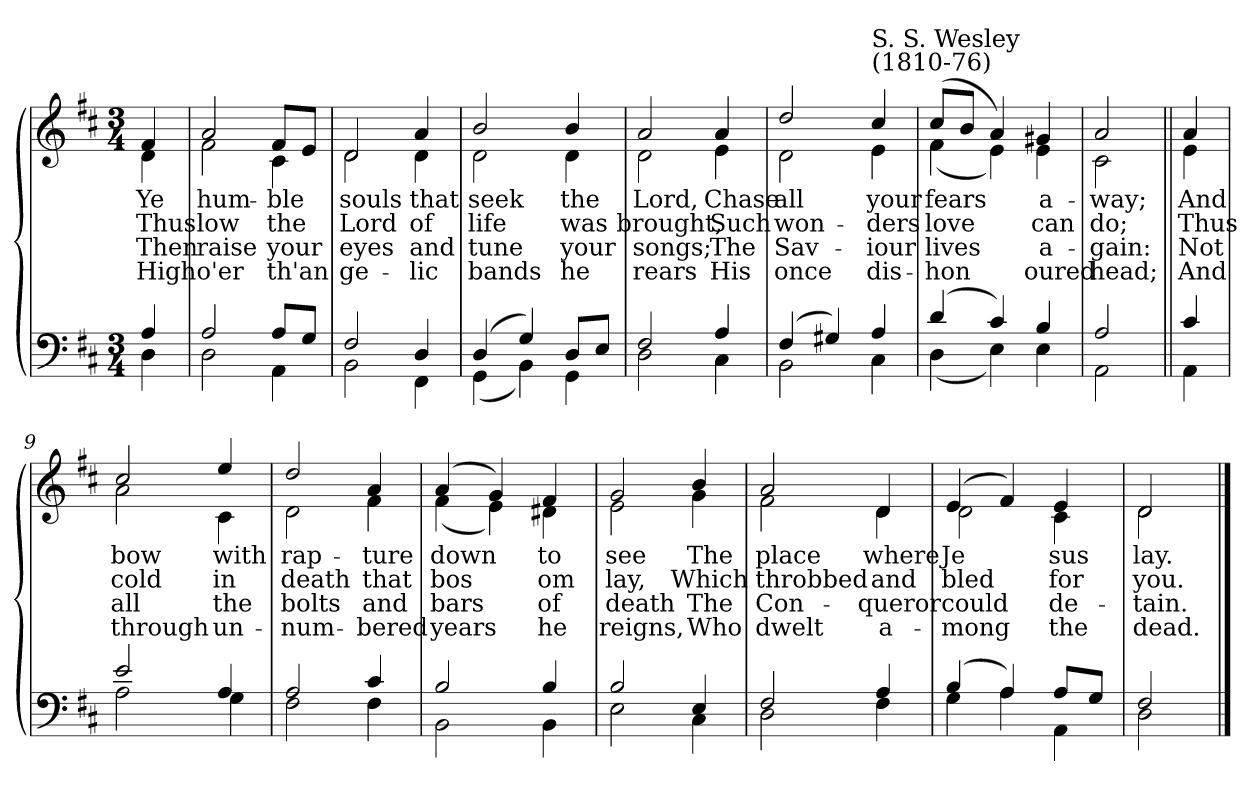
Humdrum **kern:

**kern	**kern	**text	**text	**text	**text
*part2	*part1	*part1	*part1	*part1	*part1
*staff2	*staff1	*staff1	*staff1	*staff1	*staff1
*clefF4	*clefG2	*	*	*	*
*k[f#c#]	*k[f#c#]	*	*	*	*
*D:	*D:	*	*	*	*
*M3/4	*M3/4	*	*	*	*
=	=	=	=	=	=
*^	*	*	*	*	*
!	!	!LO:TX:a:t=Wetherby (86. 86 (C.M.))	!	!	!	!
!	!	!LO:TX:a:t=Ye humble souls that fear the Lord	!	!	!	!
!	!	!LO:TX:a:t=Philip Doddridge\n(1702-51)	!	!	!	!
!	!	!	!LO:LY:b	!LO:LY:b	!LO:LY:b	!LO:LY:b
*	*	*^	*	*	*	*
4A/	4D\	4f#/	4d\	Ye	Thus	Then	High
=1	=1	=1	=1	=1	=1	=1	=1
!	!	!	!	!LO:LY:b	!LO:LY:b	!LO:LY:b	!LO:LY:b
2A/	2D\	2a/	2f#\	hum-	low	raise	o'er
!	!	!	!	!LO:LY:b	!LO:LY:b	!LO:LY:b	!LO:LY:b
8A/L	4AA\	8f#/L	4c#\	-ble	the	your	th'an­
8G/J	.	8e/J	.	.	.	.	.
=2	=2	=2	=2	=2	=2	=2	=2
!	!	!	!	!LO:LY:b	!LO:LY:b	!LO:LY:b	!LO:LY:b
2F#/	2BB\	2d/	2d\	souls	Lord	eyes	ge-
!	!	!	!	!LO:LY:b	!LO:LY:b	!LO:LY:b	!LO:LY:b
4D/	4FF#\	4a/	4d\	that	of	and	-lic
=3	=3	=3	=3	=3	=3	=3	=3
!	!	!	!	!LO:LY:b	!LO:LY:b	!LO:LY:b	!LO:LY:b
(>4D/	(<4GG\	2b/	2d\	seek	life	tune	bands
4G/)	4BB\)	.	.	.	.	.	.
!	!	!	!	!LO:LY:b	!LO:LY:b	!LO:LY:b	!LO:LY:b
8D/L	4GG\	4b/	4d\	the	was	your	he
8E/J	.	.	.	.	.	.	.
=4	=4	=4	=4	=4	=4	=4	=4
!	!	!	!	!LO:LY:b	!LO:LY:b	!LO:LY:b	!LO:LY:b
2F#/	2D\	2a/	2d\	Lord,	brought,	songs;	rears
!	!	!	!	!LO:LY:b	!LO:LY:b	!LO:LY:b	!LO:LY:b
4A/	4C#\	4a/	4e\	Chase	Such	The	His
=5	=5	=5	=5	=5	=5	=5	=5
!	!	!	!	!LO:LY:b	!LO:LY:b	!LO:LY:b	!LO:LY:b
(>4F#/	2BB\	2dd/	2d\	all	won-	Sav-	once
4G#X/)	.	.	.	.	.	.	.
!	!	!LO:TX:a:t=S. S. Wesley\n(1810-76)	!	!	!	!	!
!	!	!	!	!LO:LY:b	!LO:LY:b	!LO:LY:b	!LO:LY:b
4A/	4C#\	4cc#/	4e\	your	-ders	-iour	dis-
=6	=6	=6	=6	=6	=6	=6	=6
!	!	!	!	!LO:LY:b	!LO:LY:b	!LO:LY:b	!LO:LY:b
(>4d/	(<4D\	(>8cc#/L	(<4f#\	fears	love	lives	-hon­
.	.	8b/J	.	.	.	.	.
4c#/)	4E\)	4a/)	4e\)	.	.	.	.
!	!	!	!	!LO:LY:b	!LO:LY:b	!LO:LY:b	!LO:LY:b
4B/	4E\	4g#X/	4e\	a-	can	a-	oured
=7	=7	=7	=7	=7	=7	=7	=7
!	!	!	!	!LO:LY:b	!LO:LY:b	!LO:LY:b	!LO:LY:b
2A/	2AA\	2a/	2c#\	-way;	do;	-gain:	head;
!!LO:LB:g=z	!!
=8||	=8||	=8||	=8||	=8||	=8||	=8||	=8||
!	!	!	!	!LO:LY:b	!LO:LY:b	!LO:LY:b	!LO:LY:b
4c#/	4AA\	4a/	4e\	And	Thus	Not	And
=9	=9	=9	=9	=9	=9	=9	=9
!	!	!	!	!LO:LY:b	!LO:LY:b	!LO:LY:b	!LO:LY:b
2e/	2A\	2cc#/	2a\	bow	cold	all	through
!	!	!	!	!LO:LY:b	!LO:LY:b	!LO:LY:b	!LO:LY:b
4A/	4G\	4ee/	4c#\	with	in	the	un-
=10	=10	=10	=10	=10	=10	=10	=10
!	!	!	!	!LO:LY:b	!LO:LY:b	!LO:LY:b	!LO:LY:b
2A/	2F#\	2dd/	2d\	rap-	death	bolts	-num-
!	!	!	!	!LO:LY:b	!LO:LY:b	!LO:LY:b	!LO:LY:b
4c#/	4F#\	4a/	4f#\	-ture	that	and	-bered
=11	=11	=11	=11	=11	=11	=11	=11
!	!	!	!	!LO:LY:b	!LO:LY:b	!LO:LY:b	!LO:LY:b
2B/	2BB\	(>4a/	(<4f#\	down	bos­	bars	years
.	.	4g/)	4e\)	.	.	.	.
!	!	!	!	!LO:LY:b	!LO:LY:b	!LO:LY:b	!LO:LY:b
4B/	4BB\	4f#/	4d#X\	to	om	of	he
=12	=12	=12	=12	=12	=12	=12	=12
!	!	!	!	!LO:LY:b	!LO:LY:b	!LO:LY:b	!LO:LY:b
2B/	2E\	2g/	2e\	see	lay,	death	reigns,
!	!	!	!	!LO:LY:b	!LO:LY:b	!LO:LY:b	!LO:LY:b
4E/	4C#\	4b/	4g\	The	Which	The	Who
=13	=13	=13	=13	=13	=13	=13	=13
!	!	!	!	!LO:LY:b	!LO:LY:b	!LO:LY:b	!LO:LY:b
2F#/	2D\	2a/	2f#\	place	throbbed	Con-	dwelt
!	!	!	!	!LO:LY:b	!LO:LY:b	!LO:LY:b	!LO:LY:b
4A/	4F#\	4d/	4d\	where	and	-queror	a-
=14	=14	=14	=14	=14	=14	=14	=14
!	!	!	!	!LO:LY:b	!LO:LY:b	!LO:LY:b	!LO:LY:b
(>4B/	4G\	(>4e/	2d\	Je­	bled	could	-mong
4A/)	4A\	4f#/)	.	.	.	.	.
!	!	!	!	!LO:LY:b	!LO:LY:b	!LO:LY:b	!LO:LY:b
8A/L	4AA\	4e/	4c#\	sus	for	de-	the
8G/J	.	.	.	.	.	.	.
=15	=15	=15	=15	=15	=15	=15	=15
!	!	!	!	!LO:LY:b	!LO:LY:b	!LO:LY:b	!LO:LY:b
2F#/	2D\	2d/	2d\	lay.	you.	-tain.	dead.
*v	*v	*	*	*	*	*	*
*	*v	*v	*	*	*	*
==	==	==	==	==	==
*-	*-	*-	*-	*-	*-
